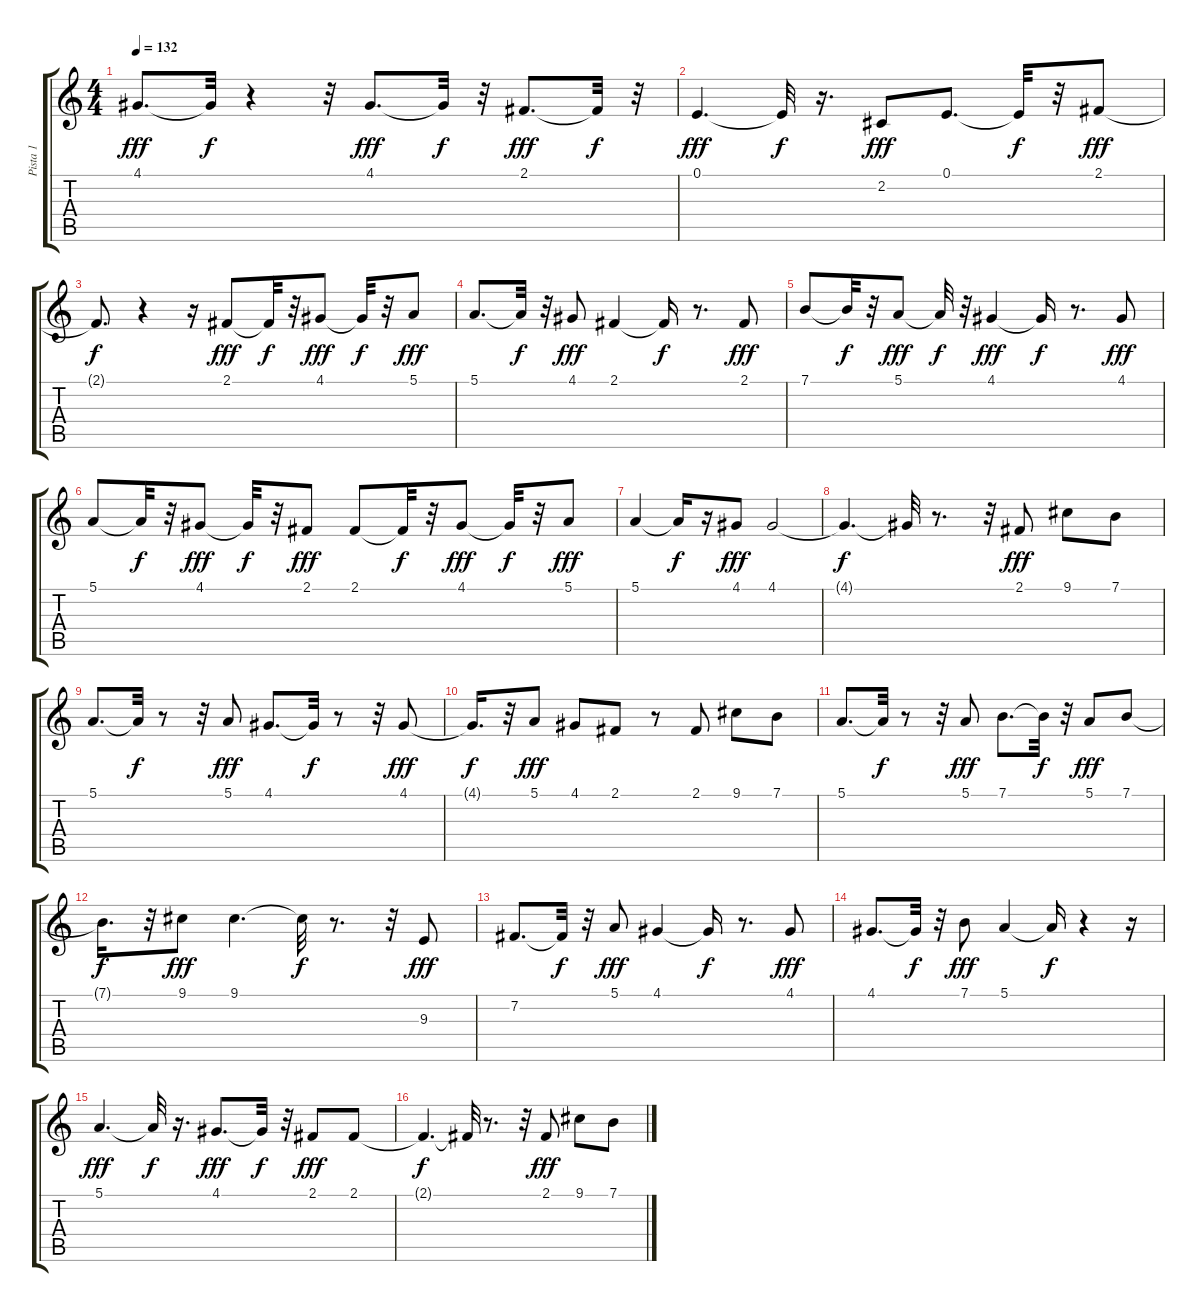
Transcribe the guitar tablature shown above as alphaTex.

\track ("Pista 1" "Pista 1") {instrument flute}
\staff {score tabs}
\tuning (E4 B3 G3 D3 A2 E2) {hide}
\ts (4 4)
\tempo 132
\clef g2
\ks c
4.1.8{d dy fff} 4.1{t}.32{dy f} r.4 r.32 4.1.8{d dy fff} 4.1{t}.32{dy f} r.32 2.1.8{d dy fff} 2.1{t}.32{dy f} r.32 |
0.1.4{d dy fff} 0.1{t}.32{dy f} r.16{d} 2.2.8{dy fff} 0.1.8{d} 0.1{t}.32{dy f} r.32 2.1.8{dy fff} |
2.1{t}.8{d dy f} r.4 r.16 2.1.8{dy fff} 2.1{t}.32{dy f} r.32 4.1.8{dy fff} 4.1{t}.32{dy f} r.32 5.1.8{dy fff} |
5.1.8{d} 5.1{t}.32{dy f} r.32 4.1.8{dy fff} 2.1.4 2.1{t}.16{dy f} r.8{d} 2.1.8{dy fff} |
7.1.8 7.1{t}.32{dy f} r.32 5.1.8{dy fff} 5.1{t}.32{dy f} r.32 4.1.4{dy fff} 4.1{t}.16{dy f} r.8{d} 4.1.8{dy fff} |
5.1.8 5.1{t}.32{dy f} r.32 4.1.8{dy fff} 4.1{t}.32{dy f} r.32 2.1.8{dy fff} 2.1.8 2.1{t}.32{dy f} r.32 4.1.8{dy fff} 4.1{t}.32{dy f} r.32 5.1.8{dy fff} |
5.1.4 5.1{t}.16{dy f} r.16 4.1.8{dy fff} 4.1.2 |
4.1{t}.4{d dy f} 4.1{t}.32 r.8{d} r.32 2.1.8{dy fff} 9.1.8 7.1.8 |
5.1.8{d} 5.1{t}.32{dy f} r.8 r.32 5.1.8{dy fff} 4.1.8{d} 4.1{t}.32{dy f} r.8 r.32 4.1.8{dy fff} |
4.1{t}.16{d dy f} r.32 5.1.8{dy fff} 4.1.8 2.1.8 r.8 2.1.8 9.1.8 7.1.8 |
5.1.8{d} 5.1{t}.32{dy f} r.8 r.32 5.1.8{dy fff} 7.1.8{d} 7.1{t}.32{dy f} r.32 5.1.8{dy fff} 7.1.8 |
7.1{t}.16{d dy f} r.32 9.1.8{dy fff} 9.1.4{d} 9.1{t}.32{dy f} r.8{d} r.32 9.3.8{dy fff} |
7.2.8{d} 7.2{t}.32{dy f} r.32 5.1.8{dy fff} 4.1.4 4.1{t}.16{dy f} r.8{d} 4.1.8{dy fff} |
4.1.8{d} 4.1{t}.32{dy f} r.32 7.1.8{dy fff} 5.1.4 5.1{t}.16{dy f} r.4 r.16 |
5.1.4{d dy fff} 5.1{t}.32{dy f} r.16{d} 4.1.8{d dy fff} 4.1{t}.32{dy f} r.32 2.1.8{dy fff} 2.1.8 |
2.1{t}.4{d dy f} 2.1{t}.32 r.8{d} r.32 2.1.8{dy fff} 9.1.8 7.1.8
